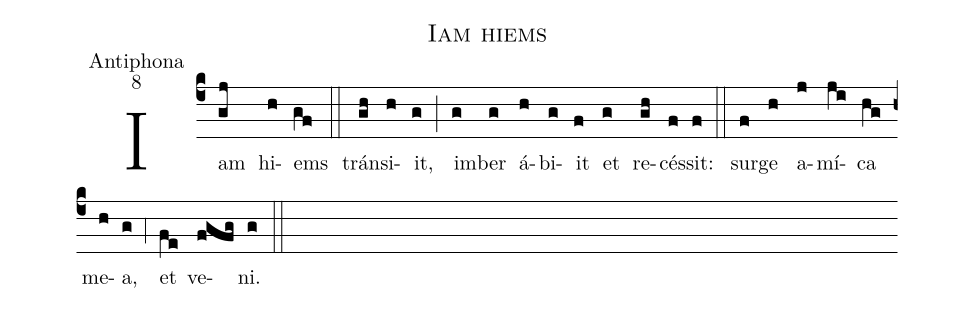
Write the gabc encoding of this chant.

name:Iam hiems;
office-part:Antiphona;
mode:8;
%%
(c4) Iam(gj) hi(h)ems(gf) (::)
trán(gh)si(h)it,(g) (;) im(g)ber(g) á(h)bi(g)it(f) et(g) re(gh)cés(f)sit:(f) (::)
sur(f)ge(h) a(j)mí(ji)ca(hg) me(h)a,(g) (,4) et(fe) ve(fgfg)ni.(g) (::)
